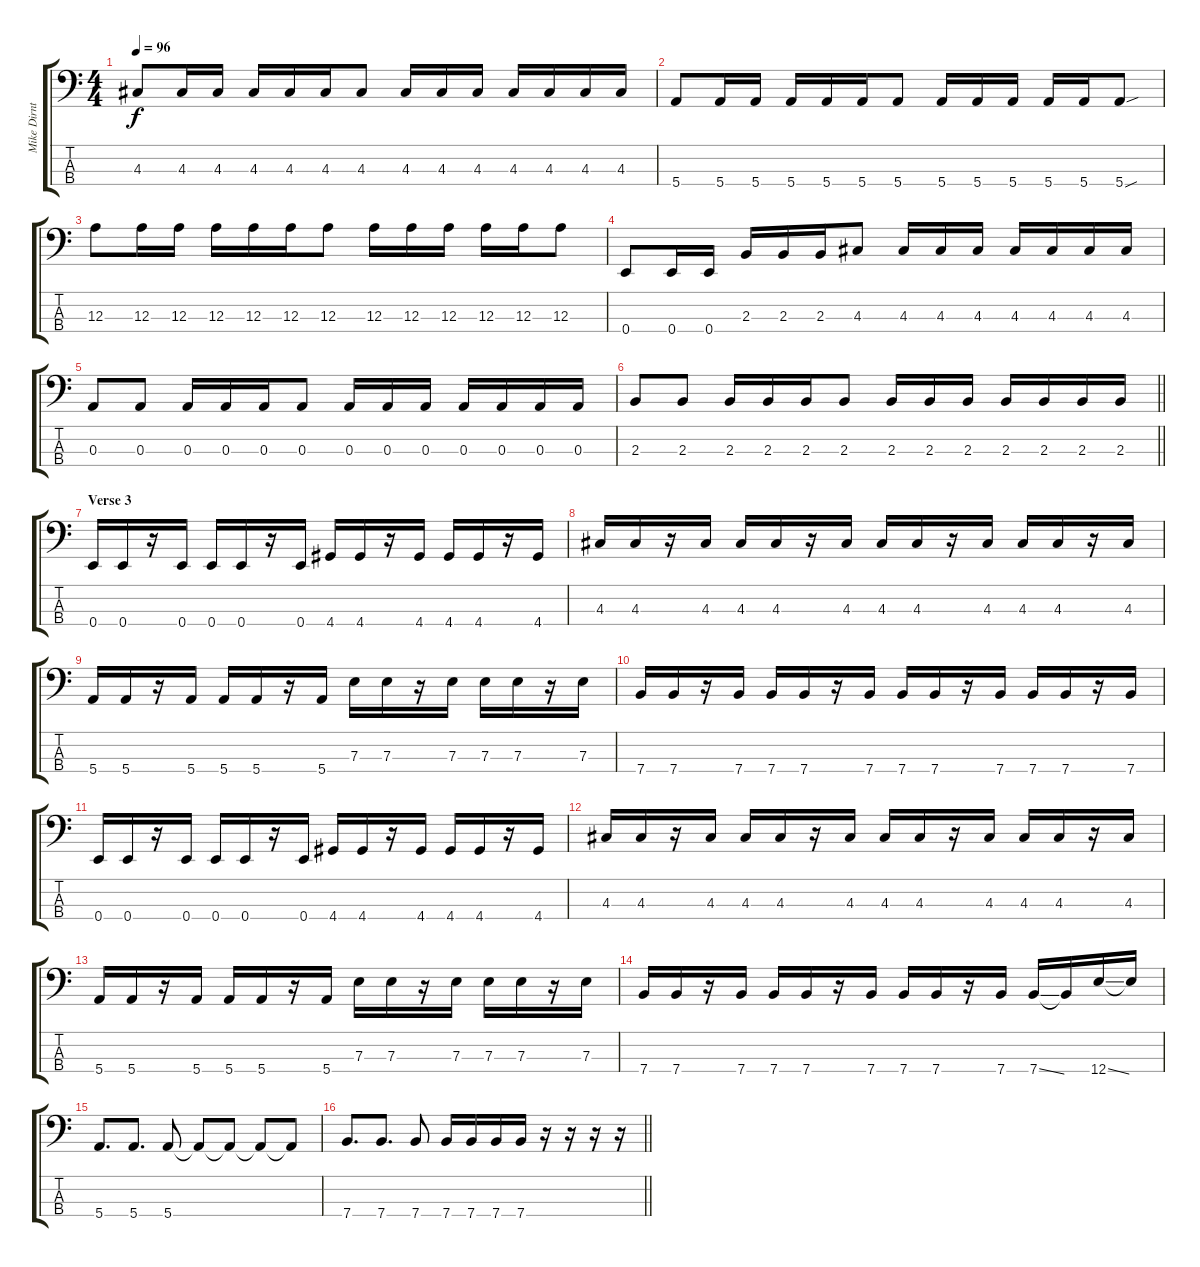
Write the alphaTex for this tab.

\track ("Mike Dirnt - Bass" "Mike Dirnt") {instrument electricbasspick}
\staff {score tabs}
\tuning (G2 D2 A1 E1) {hide}
\ts (4 4)
\tempo 96
\clef f4
\ks c
4.3.8{dy f} 4.3.16 4.3.16 4.3.16 4.3.16 4.3.16 4.3.8 4.3.16 4.3.16 4.3.16 4.3.16 4.3.16 4.3.16 4.3.16 |
5.4.8 5.4.16 5.4.16 5.4.16 5.4.16 5.4.16 5.4.8 5.4.16 5.4.16 5.4.16 5.4.16 5.4.16 5.4{sou}.8 |
12.3.8 12.3.16 12.3.16 12.3.16 12.3.16 12.3.16 12.3.8 12.3.16 12.3.16 12.3.16 12.3.16 12.3.16 12.3.8 |
0.4.8 0.4.16 0.4.16 2.3.16 2.3.16 2.3.16 4.3.8 4.3.16 4.3.16 4.3.16 4.3.16 4.3.16 4.3.16 4.3.16 |
0.3.8 0.3.8 0.3.16 0.3.16 0.3.16 0.3.8 0.3.16 0.3.16 0.3.16 0.3.16 0.3.16 0.3.16 0.3.16 |
\barLineRight lightlight
2.3.8 2.3.8 2.3.16 2.3.16 2.3.16 2.3.8 2.3.16 2.3.16 2.3.16 2.3.16 2.3.16 2.3.16 2.3.16 |
\section ("" "Verse 3")
0.4.16 0.4.16 r.16 0.4.16 0.4.16 0.4.16 r.16 0.4.16 4.4.16 4.4.16 r.16 4.4.16 4.4.16 4.4.16 r.16 4.4.16 |
4.3.16 4.3.16 r.16 4.3.16 4.3.16 4.3.16 r.16 4.3.16 4.3.16 4.3.16 r.16 4.3.16 4.3.16 4.3.16 r.16 4.3.16 |
5.4.16 5.4.16 r.16 5.4.16 5.4.16 5.4.16 r.16 5.4.16 7.3.16 7.3.16 r.16 7.3.16 7.3.16 7.3.16 r.16 7.3.16 |
7.4.16 7.4.16 r.16 7.4.16 7.4.16 7.4.16 r.16 7.4.16 7.4.16 7.4.16 r.16 7.4.16 7.4.16 7.4.16 r.16 7.4.16 |
0.4.16 0.4.16 r.16 0.4.16 0.4.16 0.4.16 r.16 0.4.16 4.4.16 4.4.16 r.16 4.4.16 4.4.16 4.4.16 r.16 4.4.16 |
4.3.16 4.3.16 r.16 4.3.16 4.3.16 4.3.16 r.16 4.3.16 4.3.16 4.3.16 r.16 4.3.16 4.3.16 4.3.16 r.16 4.3.16 |
5.4.16 5.4.16 r.16 5.4.16 5.4.16 5.4.16 r.16 5.4.16 7.3.16 7.3.16 r.16 7.3.16 7.3.16 7.3.16 r.16 7.3.16 |
7.4.16 7.4.16 r.16 7.4.16 7.4.16 7.4.16 r.16 7.4.16 7.4.16 7.4.16 r.16 7.4.16 7.4{ss}.16 7.4{t}.16 12.4{ss}.16 12.4{t}.16 |
5.4.8{d} 5.4.8{d} 5.4.8 5.4{t}.8 5.4{t}.8 5.4{t}.8 5.4{t}.8 |
\barLineRight lightlight
7.4.8{d} 7.4.8{d} 7.4.8 7.4.16 7.4.16 7.4.16 7.4.16 r.16 r.16 r.16 r.16
